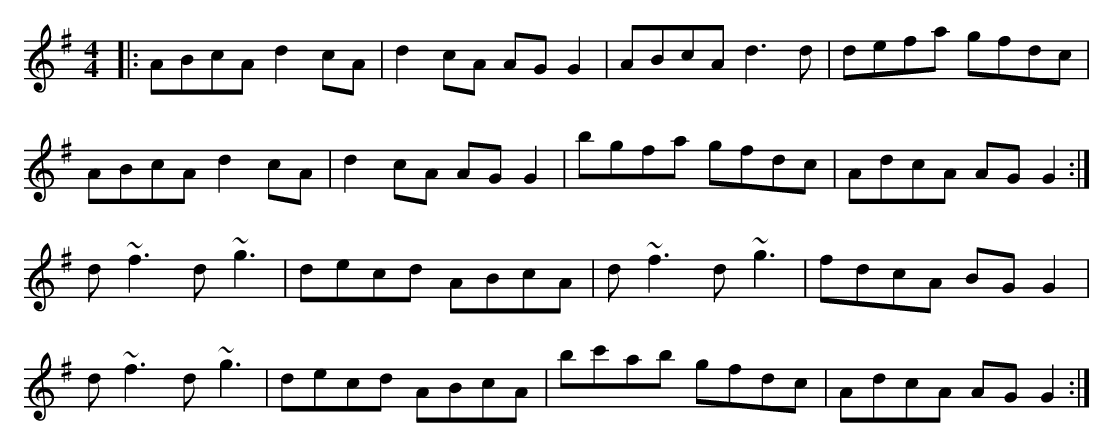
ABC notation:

X:1
M:4/4
K:G
|:ABcA d2 cA|d2 cA AG G2|ABcA d3 d|defa gfdc|
ABcA d2 cA|d2 cA AG G2|bgfa gfdc|AdcA AG G2:|
d ~f3 d ~g3|decd ABcA|d ~f3 d ~g3|fdcA BG G2|
d ~f3 d ~g3|decd ABcA|bc'ab gfdc|AdcA AG G2:|
